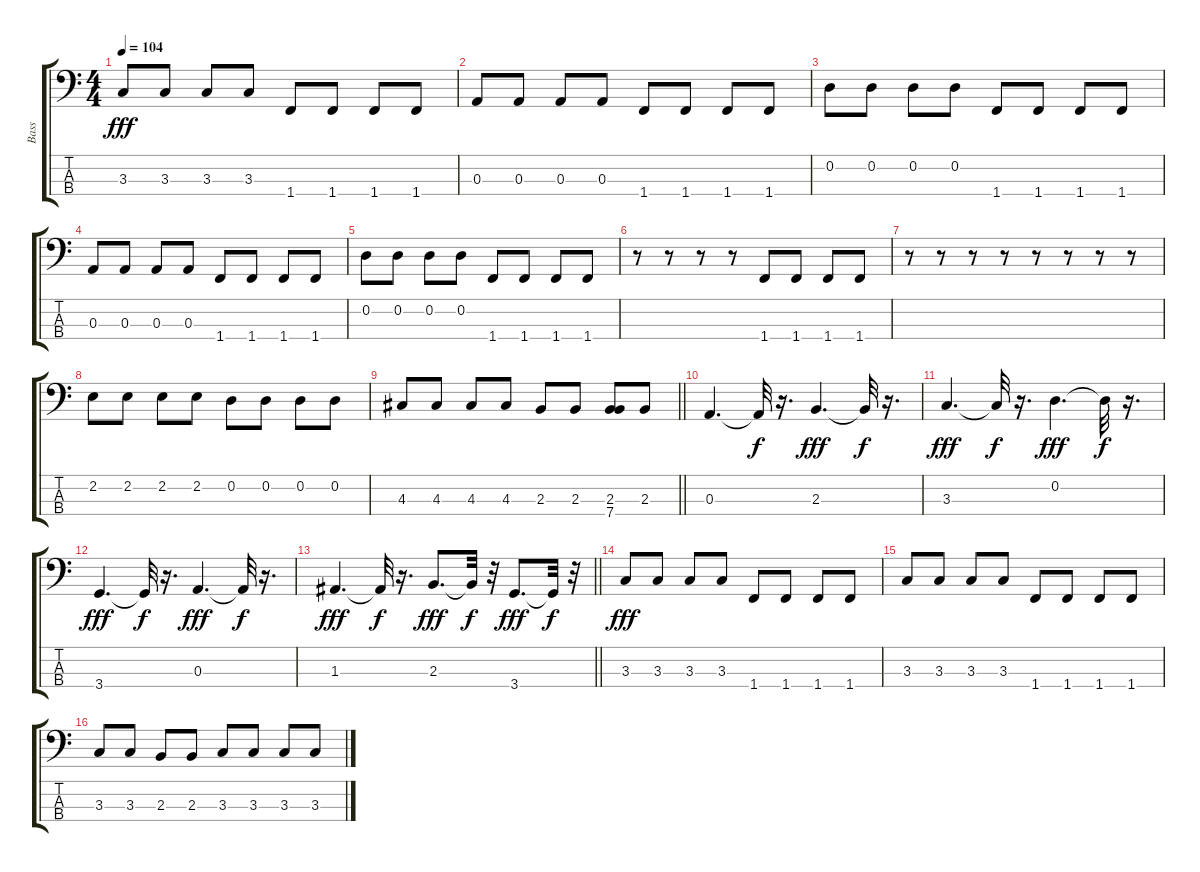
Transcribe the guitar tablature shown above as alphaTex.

\track ("Bass" "Bass") {instrument synthbass2}
\staff {score tabs}
\tuning (G2 D2 A1 E1) {hide}
\ts (4 4)
\tempo 104
\clef f4
\ks c
3.3.8{dy fff} 3.3.8 3.3.8 3.3.8 1.4.8 1.4.8 1.4.8 1.4.8 |
0.3.8 0.3.8 0.3.8 0.3.8 1.4.8 1.4.8 1.4.8 1.4.8 |
0.2.8 0.2.8 0.2.8 0.2.8 1.4.8 1.4.8 1.4.8 1.4.8 |
0.3.8 0.3.8 0.3.8 0.3.8 1.4.8 1.4.8 1.4.8 1.4.8 |
0.2.8 0.2.8 0.2.8 0.2.8 1.4.8 1.4.8 1.4.8 1.4.8 |
r.8 r.8 r.8 r.8 1.4.8 1.4.8 1.4.8 1.4.8 |
r.8 r.8 r.8 r.8 r.8 r.8 r.8 r.8 |
2.2.8 2.2.8 2.2.8 2.2.8 0.2.8 0.2.8 0.2.8 0.2.8 |
\barLineRight lightlight
4.3.8 4.3.8 4.3.8 4.3.8 2.3.8 2.3.8 (2.3 7.4).8 2.3.8 |
0.3.4{d} 0.3{t}.32{dy f} r.16{d} 2.3.4{d dy fff} 2.3{t}.32{dy f} r.16{d} |
3.3.4{d dy fff} 3.3{t}.32{dy f} r.16{d} 0.2.4{d dy fff} 0.2{t}.32{dy f} r.16{d} |
3.4.4{d dy fff} 3.4{t}.32{dy f} r.16{d} 0.3.4{d dy fff} 0.3{t}.32{dy f} r.16{d} |
\barLineRight lightlight
1.3.4{d dy fff} 1.3{t}.32{dy f} r.16{d} 2.3.8{d dy fff} 2.3{t}.32{dy f} r.32 3.4.8{d dy fff} 3.4{t}.32{dy f} r.32 |
3.3.8{dy fff} 3.3.8 3.3.8 3.3.8 1.4.8 1.4.8 1.4.8 1.4.8 |
3.3.8 3.3.8 3.3.8 3.3.8 1.4.8 1.4.8 1.4.8 1.4.8 |
3.3.8 3.3.8 2.3.8 2.3.8 3.3.8 3.3.8 3.3.8 3.3.8
